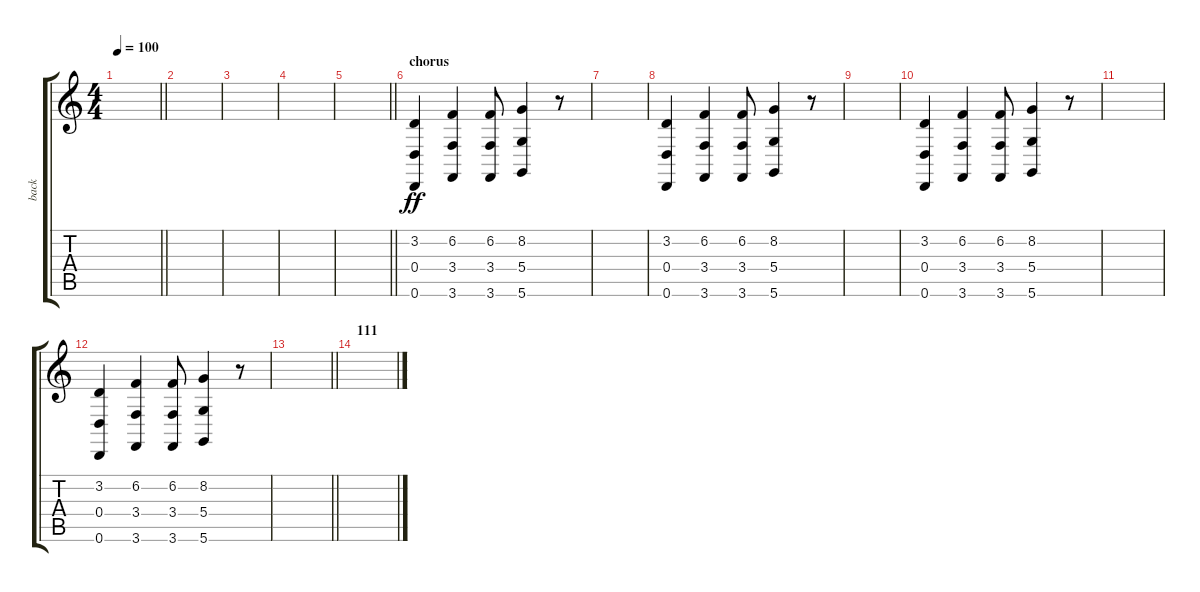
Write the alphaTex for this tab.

\track ("back" "back") {instrument lead1square}
\staff {score tabs}
\tuning (E4 B3 G3 D3 A2 D2) {hide}
\ts (4 4)
\tempo 100
\clef g2
\barLineRight lightlight
\ks c
|
|
|
|
\barLineRight lightlight
|
\section ("" "chorus")
(3.2 0.4 0.6).4{dy ff} (6.2 3.4 3.6).4 (6.2 3.4 3.6).8 (8.2 5.4 5.6).4 r.8 |
|
(3.2 0.4 0.6).4 (6.2 3.4 3.6).4 (6.2 3.4 3.6).8 (8.2 5.4 5.6).4 r.8 |
|
(3.2 0.4 0.6).4 (6.2 3.4 3.6).4 (6.2 3.4 3.6).8 (8.2 5.4 5.6).4 r.8 |
|
(3.2 0.4 0.6).4 (6.2 3.4 3.6).4 (6.2 3.4 3.6).8 (8.2 5.4 5.6).4 r.8 |
\barLineRight lightlight
|
\section ("" "111")
